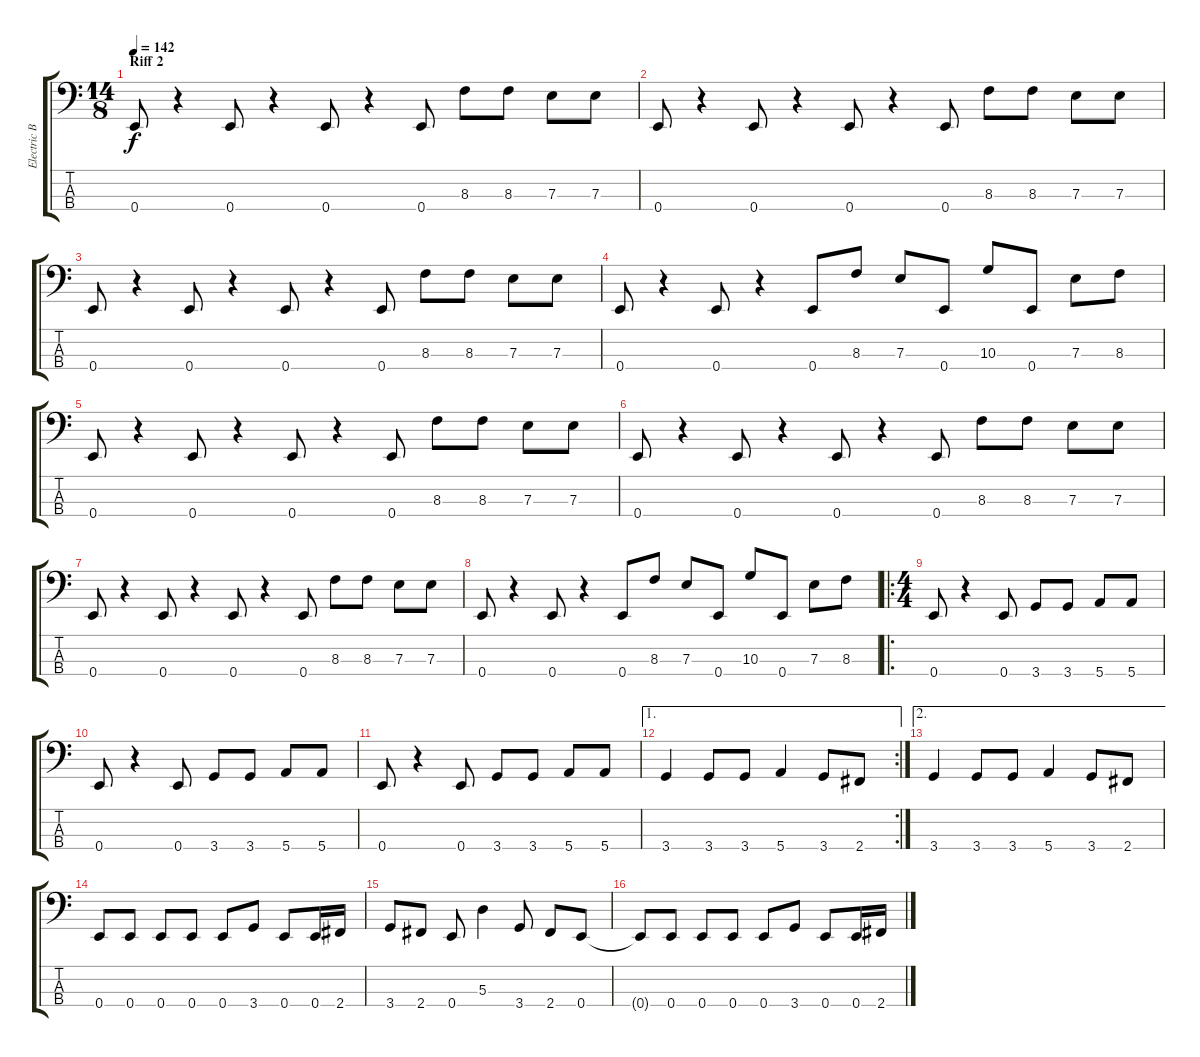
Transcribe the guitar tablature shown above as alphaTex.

\track ("Electric Bass" "Electric B") {instrument electricbassfinger}
\staff {score tabs}
\tuning (G2 D2 A1 E1) {hide}
\ts (14 8)
\section ("" "Riff 2")
\tempo 142
\clef f4
\ks c
0.4.8{dy f} r.4 0.4.8 r.4 0.4.8 r.4 0.4.8 8.3.8 8.3.8 7.3.8 7.3.8 |
0.4.8 r.4 0.4.8 r.4 0.4.8 r.4 0.4.8 8.3.8 8.3.8 7.3.8 7.3.8 |
0.4.8 r.4 0.4.8 r.4 0.4.8 r.4 0.4.8 8.3.8 8.3.8 7.3.8 7.3.8 |
0.4.8 r.4 0.4.8 r.4 0.4.8 8.3.8 7.3.8 0.4.8 10.3.8 0.4.8 7.3.8 8.3.8 |
0.4.8 r.4 0.4.8 r.4 0.4.8 r.4 0.4.8 8.3.8 8.3.8 7.3.8 7.3.8 |
0.4.8 r.4 0.4.8 r.4 0.4.8 r.4 0.4.8 8.3.8 8.3.8 7.3.8 7.3.8 |
0.4.8 r.4 0.4.8 r.4 0.4.8 r.4 0.4.8 8.3.8 8.3.8 7.3.8 7.3.8 |
0.4.8 r.4 0.4.8 r.4 0.4.8 8.3.8 7.3.8 0.4.8 10.3.8 0.4.8 7.3.8 8.3.8 |
\ro
\ts (4 4)
0.4.8 r.4 0.4.8 3.4.8 3.4.8 5.4.8 5.4.8 |
0.4.8 r.4 0.4.8 3.4.8 3.4.8 5.4.8 5.4.8 |
0.4.8 r.4 0.4.8 3.4.8 3.4.8 5.4.8 5.4.8 |
\ae 1
\rc 2
3.4.4 3.4.8 3.4.8 5.4.4 3.4.8 2.4.8 |
\ae 2
3.4.4 3.4.8 3.4.8 5.4.4 3.4.8 2.4.8 |
0.4.8 0.4.8 0.4.8 0.4.8 0.4.8 3.4.8 0.4.8 0.4.16 2.4.16 |
3.4.8 2.4.8 0.4.8 5.3.4 3.4.8 2.4.8 0.4.8 |
0.4{t}.8 0.4.8 0.4.8 0.4.8 0.4.8 3.4.8 0.4.8 0.4.16 2.4.16
